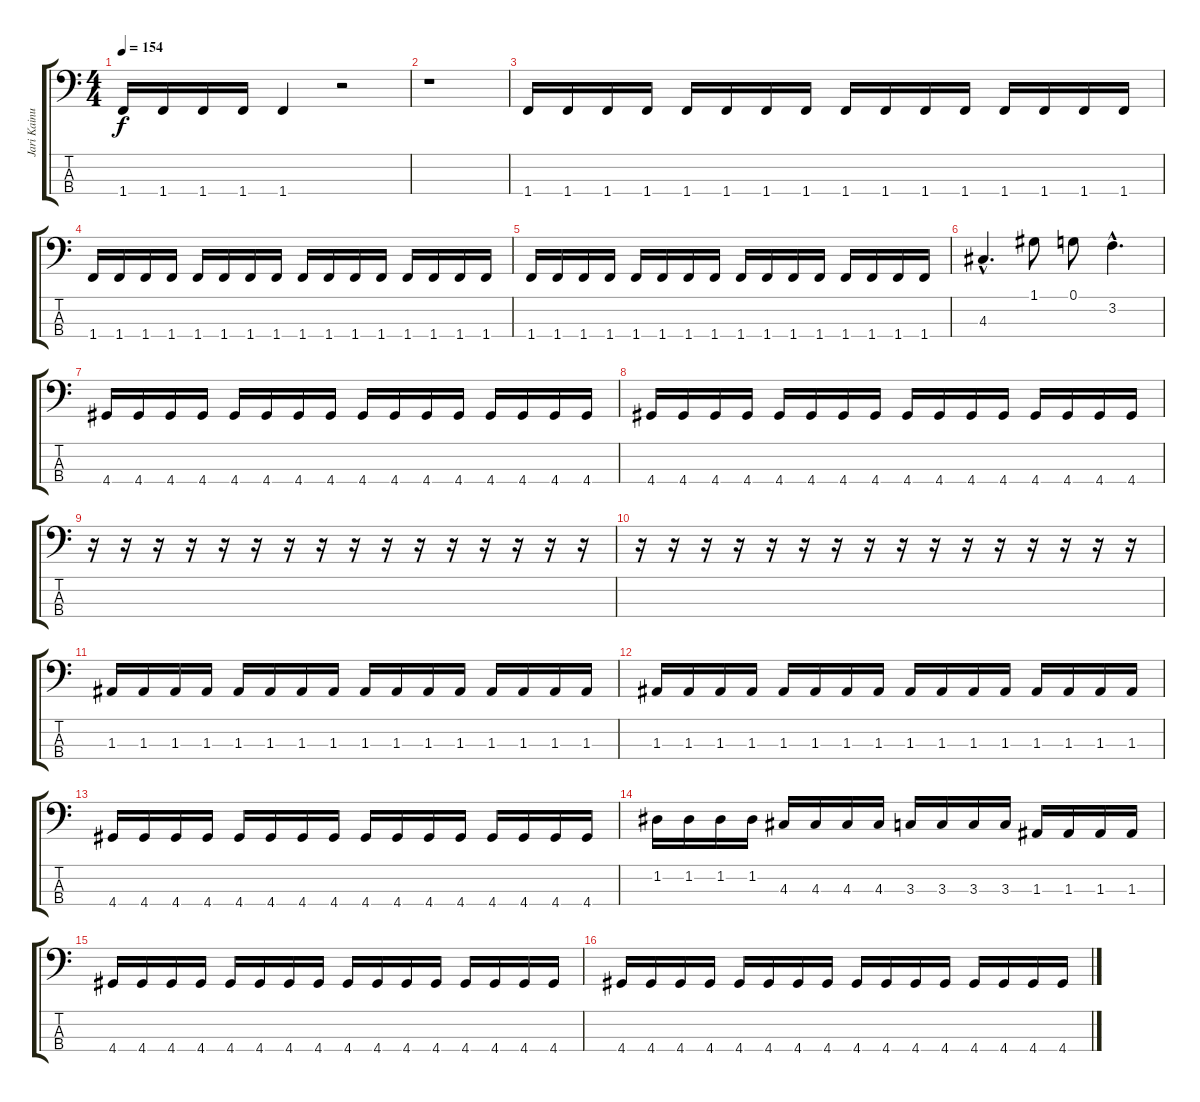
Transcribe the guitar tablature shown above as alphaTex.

\track ("Jari Kainulainen" "Jari Kainu") {instrument electricbassfinger}
\staff {score tabs}
\tuning (G2 D2 A1 E1) {hide}
\ts (4 4)
\tempo 154
\clef f4
\ks c
1.4.16{dy f} 1.4.16 1.4.16 1.4.16 1.4.4 r.2 |
r.1 |
1.4.16 1.4.16 1.4.16 1.4.16 1.4.16 1.4.16 1.4.16 1.4.16 1.4.16 1.4.16 1.4.16 1.4.16 1.4.16 1.4.16 1.4.16 1.4.16 |
1.4.16 1.4.16 1.4.16 1.4.16 1.4.16 1.4.16 1.4.16 1.4.16 1.4.16 1.4.16 1.4.16 1.4.16 1.4.16 1.4.16 1.4.16 1.4.16 |
1.4.16 1.4.16 1.4.16 1.4.16 1.4.16 1.4.16 1.4.16 1.4.16 1.4.16 1.4.16 1.4.16 1.4.16 1.4.16 1.4.16 1.4.16 1.4.16 |
4.3{hac}.4{d} 1.1.8 0.1.8 3.2{hac}.4{d} |
4.4.16 4.4.16 4.4.16 4.4.16 4.4.16 4.4.16 4.4.16 4.4.16 4.4.16 4.4.16 4.4.16 4.4.16 4.4.16 4.4.16 4.4.16 4.4.16 |
4.4.16 4.4.16 4.4.16 4.4.16 4.4.16 4.4.16 4.4.16 4.4.16 4.4.16 4.4.16 4.4.16 4.4.16 4.4.16 4.4.16 4.4.16 4.4.16 |
r.16 r.16 r.16 r.16 r.16 r.16 r.16 r.16 r.16 r.16 r.16 r.16 r.16 r.16 r.16 r.16 |
r.16 r.16 r.16 r.16 r.16 r.16 r.16 r.16 r.16 r.16 r.16 r.16 r.16 r.16 r.16 r.16 |
1.3.16 1.3.16 1.3.16 1.3.16 1.3.16 1.3.16 1.3.16 1.3.16 1.3.16 1.3.16 1.3.16 1.3.16 1.3.16 1.3.16 1.3.16 1.3.16 |
1.3.16 1.3.16 1.3.16 1.3.16 1.3.16 1.3.16 1.3.16 1.3.16 1.3.16 1.3.16 1.3.16 1.3.16 1.3.16 1.3.16 1.3.16 1.3.16 |
4.4.16 4.4.16 4.4.16 4.4.16 4.4.16 4.4.16 4.4.16 4.4.16 4.4.16 4.4.16 4.4.16 4.4.16 4.4.16 4.4.16 4.4.16 4.4.16 |
1.2.16 1.2.16 1.2.16 1.2.16 4.3.16 4.3.16 4.3.16 4.3.16 3.3.16 3.3.16 3.3.16 3.3.16 1.3.16 1.3.16 1.3.16 1.3.16 |
4.4.16 4.4.16 4.4.16 4.4.16 4.4.16 4.4.16 4.4.16 4.4.16 4.4.16 4.4.16 4.4.16 4.4.16 4.4.16 4.4.16 4.4.16 4.4.16 |
4.4.16 4.4.16 4.4.16 4.4.16 4.4.16 4.4.16 4.4.16 4.4.16 4.4.16 4.4.16 4.4.16 4.4.16 4.4.16 4.4.16 4.4.16 4.4.16
